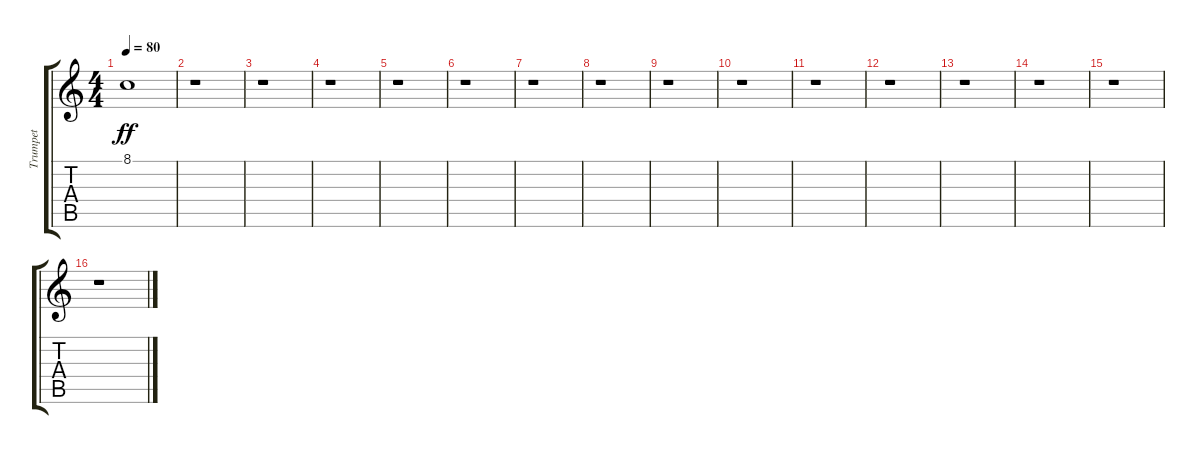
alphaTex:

\track ("Trumpet" "Trumpet") {instrument trumpet}
\staff {score tabs}
\tuning (E4 B3 G3 D3 A2 E2) {hide}
\ts (4 4)
\tempo 80
\clef g2
\ks c
8.1.1{dy ff} |
r.1 |
r.1 |
r.1 |
r.1 |
r.1 |
r.1 |
r.1 |
r.1 |
r.1 |
r.1 |
r.1 |
r.1 |
r.1 |
r.1 |
r.1
